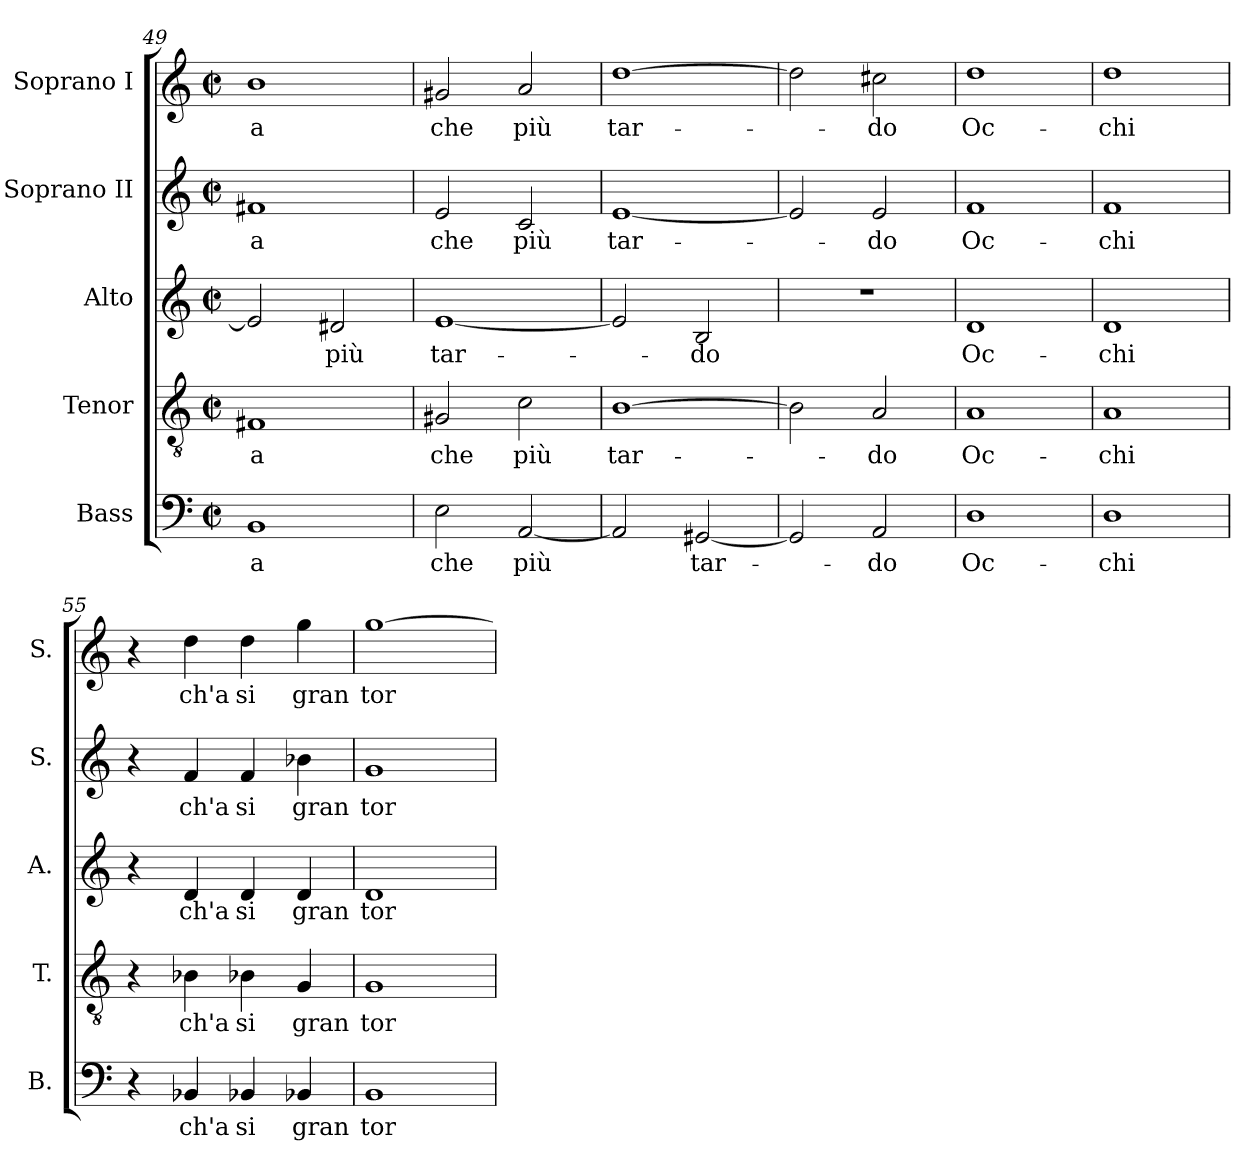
**kern	**text	**kern	**text	**kern	**text	**kern	**text	**kern	**text
*part5	*part5	*part4	*part4	*part3	*part3	*part2	*part2	*part1	*part1
*staff5	*staff5	*staff4	*staff4	*staff3	*staff3	*staff2	*staff2	*staff1	*staff1
*I"Bass	*	*I"Tenor	*	*I"Alto	*	*I"Soprano II	*	*I"Soprano I	*
*I'B.	*	*I'T.	*	*I'A.	*	*I'S.	*	*I'S.	*
*clefF4	*	*clefGv2	*	*clefG2	*	*clefG2	*	*clefG2	*
*	*	*ITrd7c12	*	*	*	*	*	*	*
*k[]	*	*k[]	*	*k[]	*	*k[]	*	*k[]	*
*C:	*	*C:	*	*C:	*	*C:	*	*C:	*
*M2/2	*	*M2/2	*	*M2/2	*	*M2/2	*	*M2/2	*
*met(c|)	*	*met(c|)	*	*met(c|)	*	*met(c|)	*	*met(c|)	*
=49	=49	=49	=49	=49	=49	=49	=49	=49	=49
!	!LO:LY:b:color=#000000	!	!	!	!	!	!	!	!
!	!	!	!LO:LY:b:color=#000000	!	!	!	!	!	!
!	!	!	!	!	!	!	!LO:LY:b:color=#000000	!	!
!	!	!	!	!	!	!	!	!	!LO:LY:b:color=#000000
1BBi	a	1FF#Xi	a	2ei/]	.	1f#Xi	a	1bi	a
!	!	!	!	!	!LO:LY:b:color=#000000	!	!	!	!
.	.	.	.	2d#Xi/	più	.	.	.	.
=50	=50	=50	=50	=50	=50	=50	=50	=50	=50
!	!LO:LY:b:color=#000000	!	!	!	!	!	!	!	!
!	!	!	!LO:LY:b:color=#000000	!	!	!	!	!	!
!	!	!	!	!	!LO:LY:b:color=#000000	!	!	!	!
!	!	!	!	!	!	!	!LO:LY:b:color=#000000	!	!
!	!	!	!	!	!	!	!	!	!LO:LY:b:color=#000000
2Ei\	che	2GG#Xi/	che	[1ei	tar-	2ei/	che	2g#Xi/	che
!	!LO:LY:b:color=#000000	!	!	!	!	!	!	!	!
!	!	!	!LO:LY:b:color=#000000	!	!	!	!	!	!
!	!	!	!	!	!	!	!LO:LY:b:color=#000000	!	!
!	!	!	!	!	!	!	!	!	!LO:LY:b:color=#000000
[2AAi/	più	2Ci\	più	.	.	2ci/	più	2ai/	più
=51	=51	=51	=51	=51	=51	=51	=51	=51	=51
!	!	!	!LO:LY:b:color=#000000	!	!	!	!	!	!
!	!	!	!	!	!	!	!LO:LY:b:color=#000000	!	!
!	!	!	!	!	!	!	!	!	!LO:LY:b:color=#000000
2AAi/]	.	[1BBi	tar-	2ei/]	.	[1ei	tar-	[1ddi	tar-
!	!LO:LY:b:color=#000000	!	!	!	!	!	!	!	!
!	!	!	!	!	!LO:LY:b:color=#000000	!	!	!	!
[2GG#Xi/	tar-	.	.	2Bi/	-do	.	.	.	.
=52	=52	=52	=52	=52	=52	=52	=52	=52	=52
2GG#i/]	.	2BBi\]	.	1r	.	2ei/]	.	2ddi\]	.
!	!LO:LY:b:color=#000000	!	!	!	!	!	!	!	!
!	!	!	!LO:LY:b:color=#000000	!	!	!	!	!	!
!	!	!	!	!	!	!	!LO:LY:b:color=#000000	!	!
!	!	!	!	!	!	!	!	!	!LO:LY:b:color=#000000
2AAi/	-do	2AAi/	-do	.	.	2ei/	-do	2cc#Xi\	-do
=53	=53	=53	=53	=53	=53	=53	=53	=53	=53
!	!LO:LY:b:color=#000000	!	!	!	!	!	!	!	!
!	!	!	!LO:LY:b:color=#000000	!	!	!	!	!	!
!	!	!	!	!	!LO:LY:b:color=#000000	!	!	!	!
!	!	!	!	!	!	!	!LO:LY:b:color=#000000	!	!
!	!	!	!	!	!	!	!	!	!LO:LY:b:color=#000000
1Di	Oc-	1AAi	Oc-	1di	Oc-	1fi	Oc-	1ddi	Oc-
=54	=54	=54	=54	=54	=54	=54	=54	=54	=54
!	!LO:LY:b:color=#000000	!	!	!	!	!	!	!	!
!	!	!	!LO:LY:b:color=#000000	!	!	!	!	!	!
!	!	!	!	!	!LO:LY:b:color=#000000	!	!	!	!
!	!	!	!	!	!	!	!LO:LY:b:color=#000000	!	!
!	!	!	!	!	!	!	!	!	!LO:LY:b:color=#000000
1Di	-chi	1AAi	-chi	1di	-chi	1fi	-chi	1ddi	-chi
!!LO:LB:g=z
=55	=55	=55	=55	=55	=55	=55	=55	=55	=55
4r	.	4r	.	4r	.	4r	.	4r	.
!	!LO:LY:b:color=#000000	!	!	!	!	!	!	!	!
!	!	!	!LO:LY:b:color=#000000	!	!	!	!	!	!
!	!	!	!	!	!LO:LY:b:color=#000000	!	!	!	!
!	!	!	!	!	!	!	!LO:LY:b:color=#000000	!	!
!	!	!	!	!	!	!	!	!	!LO:LY:b:color=#000000
4BB-Xi/	ch'a	4BB-Xi\	ch'a	4di/	ch'a	4fi/	ch'a	4ddi\	ch'a
!	!LO:LY:b:color=#000000	!	!	!	!	!	!	!	!
!	!	!	!LO:LY:b:color=#000000	!	!	!	!	!	!
!	!	!	!	!	!LO:LY:b:color=#000000	!	!	!	!
!	!	!	!	!	!	!	!LO:LY:b:color=#000000	!	!
!	!	!	!	!	!	!	!	!	!LO:LY:b:color=#000000
4BB-Xi/	si	4BB-Xi\	si	4di/	si	4fi/	si	4ddi\	si
!	!LO:LY:b:color=#000000	!	!	!	!	!	!	!	!
!	!	!	!LO:LY:b:color=#000000	!	!	!	!	!	!
!	!	!	!	!	!LO:LY:b:color=#000000	!	!	!	!
!	!	!	!	!	!	!	!LO:LY:b:color=#000000	!	!
!	!	!	!	!	!	!	!	!	!LO:LY:b:color=#000000
4BB-Xi/	gran	4GGi/	gran	4di/	gran	4b-Xi\	gran	4ggi\	gran
=56	=56	=56	=56	=56	=56	=56	=56	=56	=56
!	!LO:LY:b:color=#000000	!	!	!	!	!	!	!	!
!	!	!	!LO:LY:b:color=#000000	!	!	!	!	!	!
!	!	!	!	!	!LO:LY:b:color=#000000	!	!	!	!
!	!	!	!	!	!	!	!LO:LY:b:color=#000000	!	!
!	!	!	!	!	!	!	!	!	!LO:LY:b:color=#000000
1BBi	tor-	1GGi	tor-	1di	tor-	1gi	tor-	[1ggi	tor-
=	=	=	=	=	=	=	=	=	=
*-	*-	*-	*-	*-	*-	*-	*-	*-	*-
